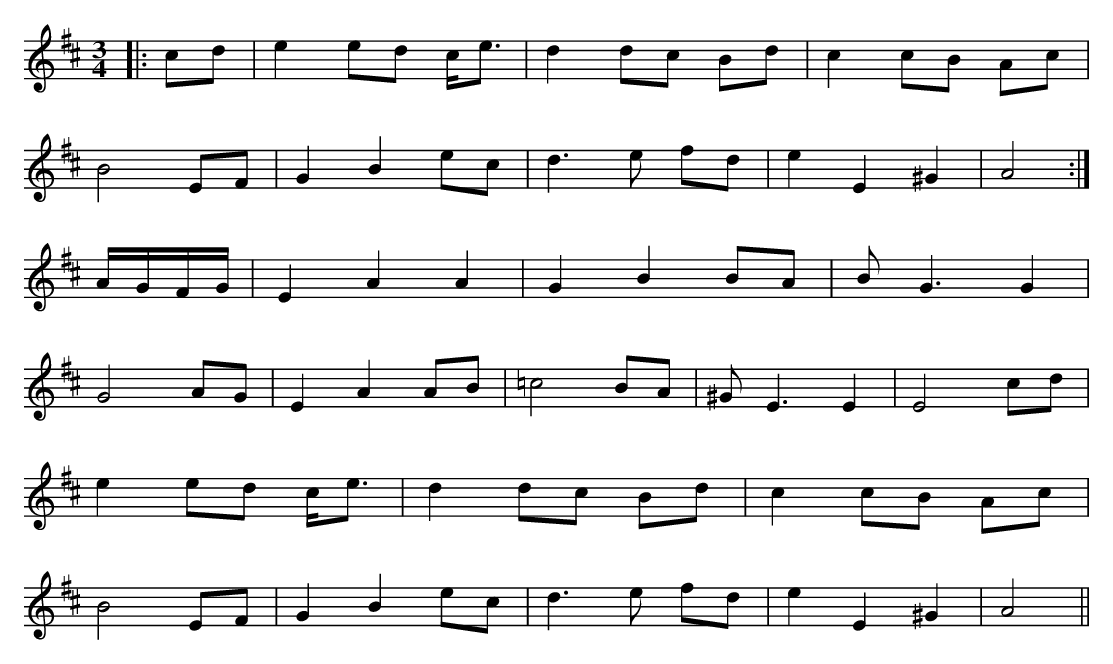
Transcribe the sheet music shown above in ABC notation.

X:1
M:3/4
K:Amix
|:cd|e2 ed c<e|d2 dc Bd|c2 cB Ac|
B4 EF|G2 B2 ec|d2>e2 fd|e2 E2 ^G2|A4:|
A/G/F/G/|E2 A2 A2|G2 B2 BA|B2<G2 G2|
G4 AG|E2 A2 AB|=c4 BA|^G2<E2E2|E4 cd|
e2 ed c<e|d2 dc Bd|c2 cB Ac|
B4 EF|G2 B2 ec|d2>e2 fd|e2 E2 ^G2|A4||
